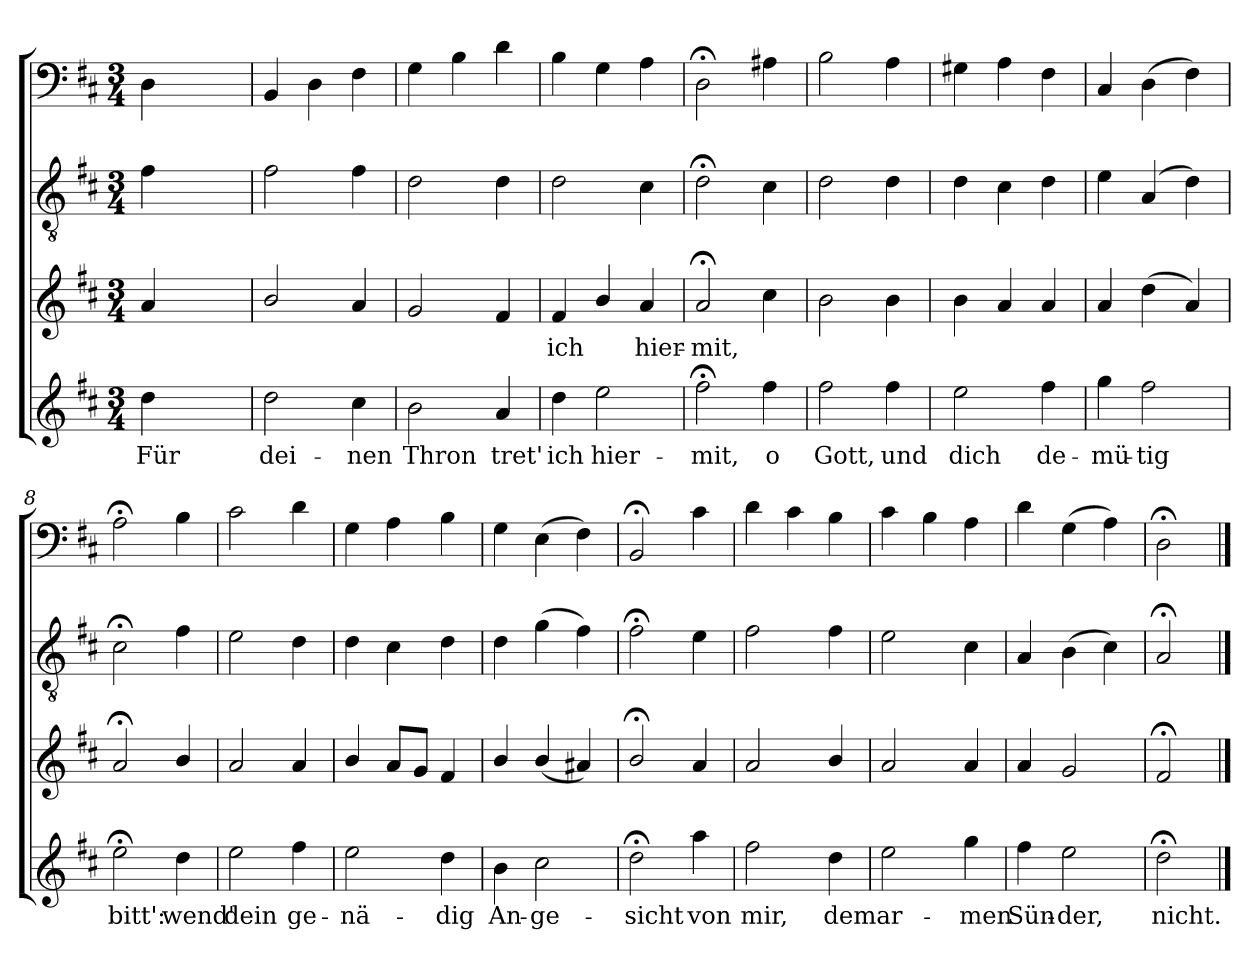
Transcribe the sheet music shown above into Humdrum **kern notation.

**kern	**text	**kern	**text	**kern	**kern
*part4	*part4	*part3	*part3	*part2	*part1
*staff4	*staff4	*staff3	*staff3	*staff2	*staff1
*clefG2	*	*clefG2	*	*clefGv2	*clefF4
*k[f#c#]	*	*k[f#c#]	*	*k[f#c#]	*k[f#c#]
*D:	*	*D:	*	*D:	*D:
*M3/4	*	*M3/4	*	*M3/4	*M3/4
=	=	=	=	=	=
4dd\	Für	4a/	.	4f#\	4D\
2ryy	.	2ryy	.	2ryy	2ryy
=1	=1	=1	=1	=1	=1
2dd\	dei-	2b/	.	2f#\	4BB/
.	.	.	.	.	4D\
4cc#\	-nen	4a/	.	4f#\	4F#\
=2	=2	=2	=2	=2	=2
2b\	Thron	2g/	.	2d\	4G\
.	.	.	.	.	4B\
4a/	tret'	4f#/	.	4d\	4d\
=3	=3	=3	=3	=3	=3
4dd\	ich	4f#/	ich	2d\	4B\
2ee\	hier-	4b/	.	.	4G\
.	.	4a/	hier-	4c#\	4A\
=4	=4	=4	=4	=4	=4
2ff#;<\	-mit,	2a;</	-mit,	2d;<\	2D;<\
4ff#\	o	4cc#\	.	4c#\	4A#X\
=5	=5	=5	=5	=5	=5
2ff#\	Gott,	2b\	.	2d\	2B\
4ff#\	und	4b\	.	4d\	4A\
=6	=6	=6	=6	=6	=6
2ee\	dich	4b\	.	4d\	4G#X\
.	.	4a/	.	4c#\	4A\
4ff#\	de-	4a/	.	4d\	4F#\
=7	=7	=7	=7	=7	=7
4gg\	-mü-	4a/	.	4e\	4C#/
2ff#\	-tig	(4dd\	.	(4A/	(4D\
.	.	4a/)	.	4d\)	4F#\)
=8	=8	=8	=8	=8	=8
2ee;<\	bitt':	2a;</	.	2c#;<\	2A;<\
4dd\	wend'	4b/	.	4f#\	4B\
=9	=9	=9	=9	=9	=9
2ee\	dein	2a/	.	2e\	2c#\
4ff#\	ge-	4a/	.	4d\	4d\
=10	=10	=10	=10	=10	=10
2ee\	-nä-	4b/	.	4d\	4G\
.	.	8a/L	.	4c#\	4A\
.	.	8g/J	.	.	.
4dd\	-dig	4f#/	.	4d\	4B\
=11	=11	=11	=11	=11	=11
4b\	An-	4b/	.	4d\	4G\
2cc#\	-ge-	(4b/	.	(4g\	(4E\
.	.	4a#X/)	.	4f#\)	4F#\)
=12	=12	=12	=12	=12	=12
2dd;<\	-sicht	2b;</	.	2f#;<\	2BB;</
4aa\	von	4a/	.	4e\	4c#\
=13	=13	=13	=13	=13	=13
2ff#\	mir,	2a/	.	2f#\	4d\
.	.	.	.	.	4c#\
4dd\	dem	4b/	.	4f#\	4B\
=14	=14	=14	=14	=14	=14
2ee\	ar-	2a/	.	2e\	4c#\
.	.	.	.	.	4B\
4gg\	-men	4a/	.	4c#\	4A\
=15	=15	=15	=15	=15	=15
4ff#\	Sün-	4a/	.	4A/	4d\
2ee\	-der,	2g/	.	(4B\	(4G\
.	.	.	.	4c#\)	4A\)
=16	=16	=16	=16	=16	=16
2dd;<\	nicht.	2f#;</	.	2A;</	2D;<\
==	==	==	==	==	==
*-	*-	*-	*-	*-	*-
